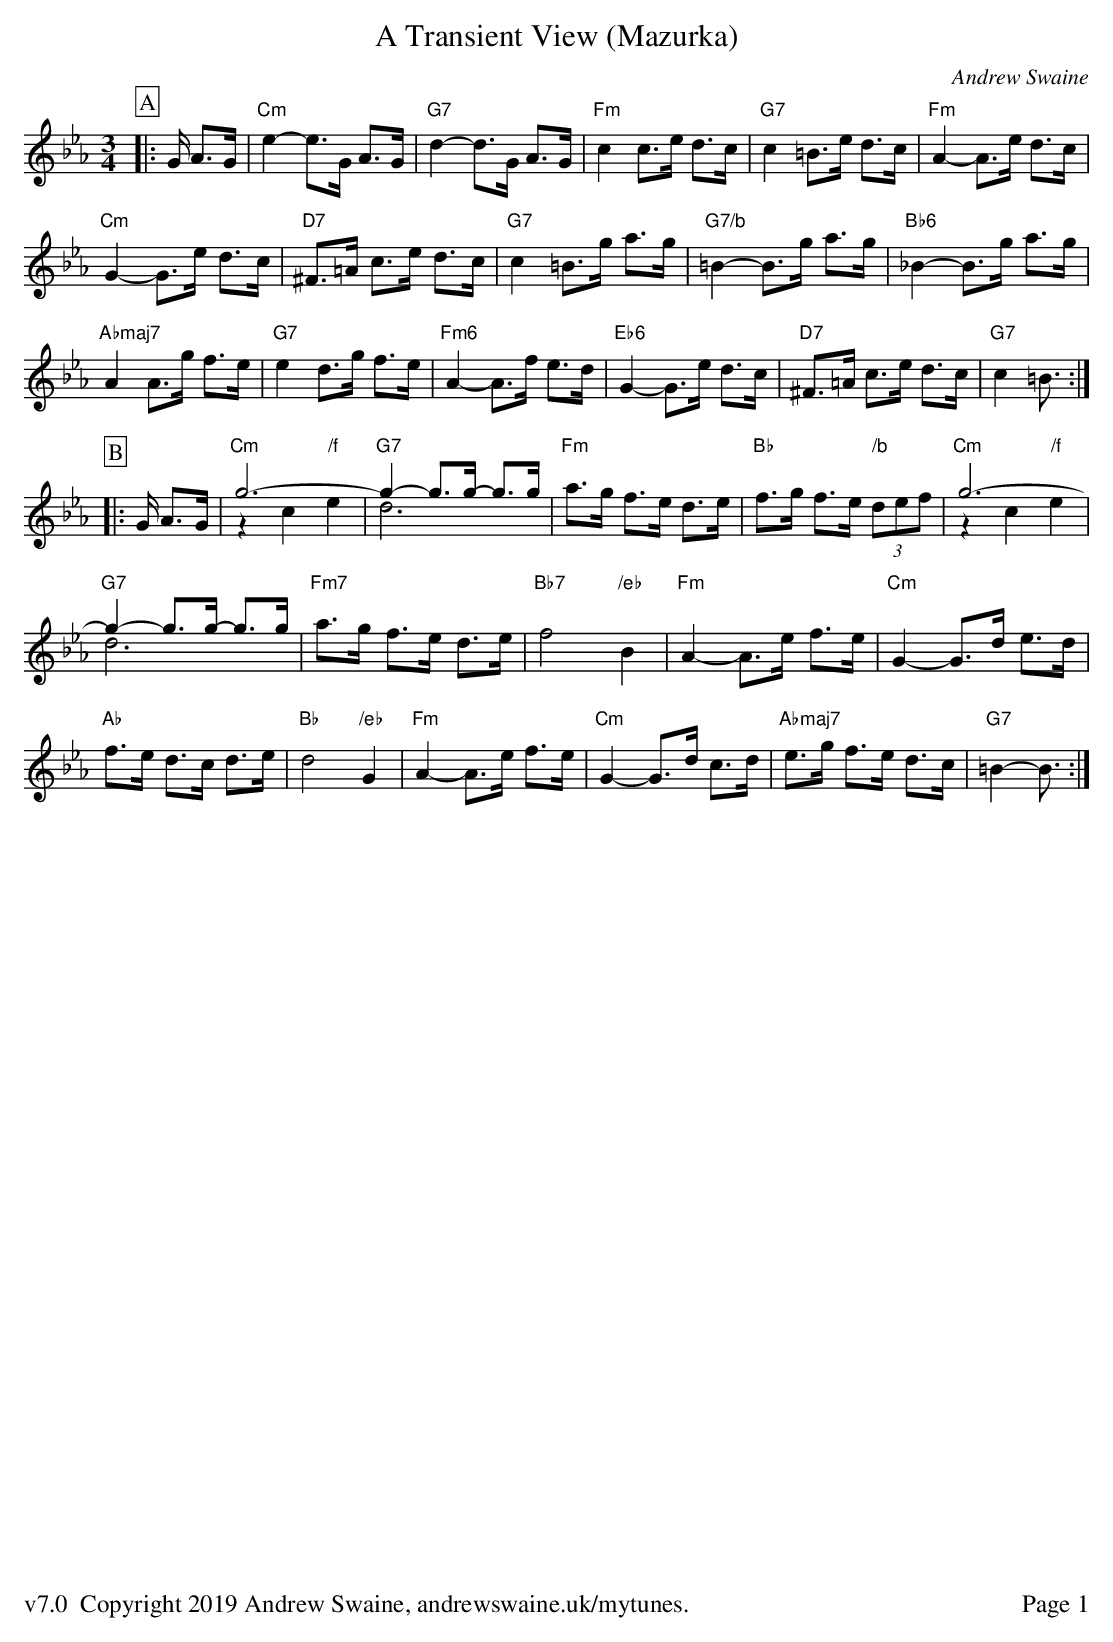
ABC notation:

X:1
T:Transient View (Mazurka), A
C:Andrew Swaine
M:3/4
L:1/8
K:Cm
P:A
|:G/2 A>G|"Cm"e2- e>G A>G|"G7"d2-d>G A>G|"Fm"c2 c>e d>c|"G7"c2 =B>e d>c|"Fm"A2-A>e d>c|
"Cm"G2-G>e d>c|"D7"^F>=A c>e d>c|"G7"c2 =B>g a>g|"G7/b"=B2-B>g a>g|"Bb6"_B2-B>g a>g|
"Abmaj7"A2 A>g f>e|"G7"e2 d>g f>e|"Fm6"A2-A>f e>d|"Eb6"G2-G>e d>c|"D7"^F>=A c>e d>c|"G7"c2 =B3/2:|
P:B
|:G/ A>G|"Cm"g6- & z2 c2 "/f"e2|"G7"g2-g>g- g>g & d6|\
"Fm"a>g f>e d>e|"Bb"f>g f>e "/b"(3def|"Cm"g6- & z2 c2 "/f"e2|
"G7"g2-g>g- g>g & d6|"Fm7"a>g f>e d>e|"Bb7"f4 "/eb"B2|"Fm"A2-A>e f>e|"Cm"G2-G>d e>d|
"Ab"f>e d>c d>e|"Bb"d4 "/eb"G2|"Fm"A2-A>e f>e|"Cm"G2-G>d c>d|"Abmaj7"e>g f>e d>c|"G7"=B2-B3/2:|
